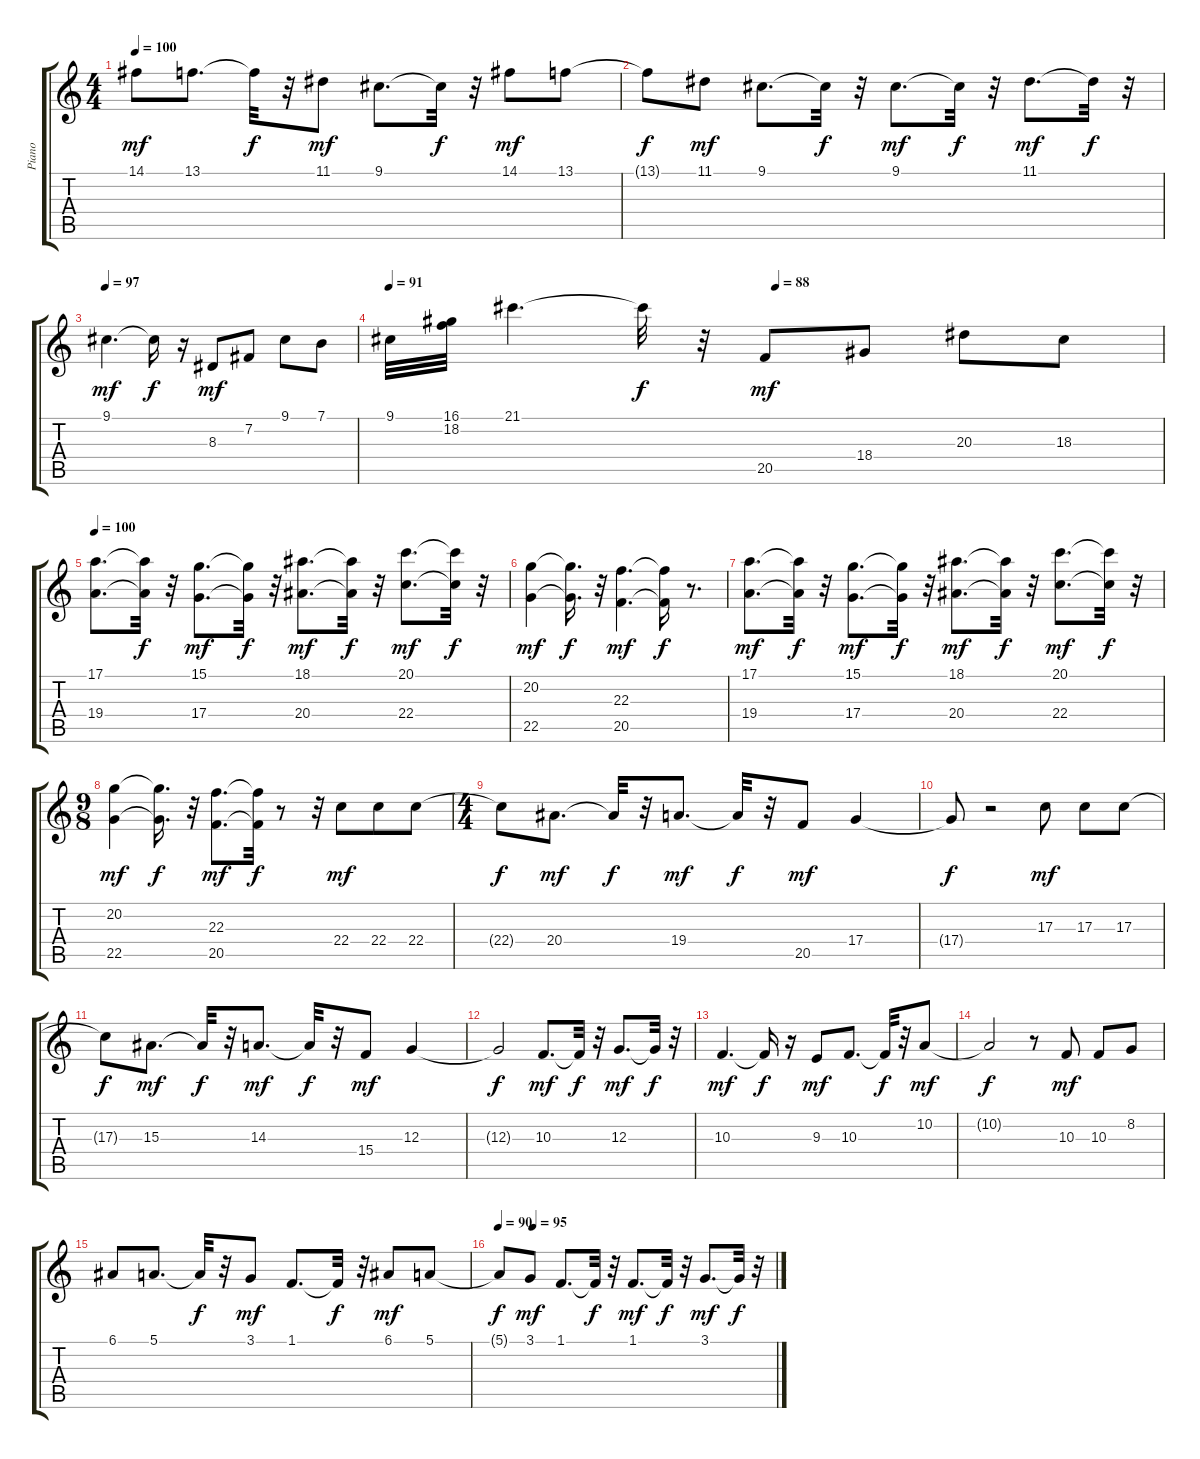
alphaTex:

\track ("Piano" "Piano") {instrument acousticgrandpiano}
\staff {score tabs}
\tuning (E4 B3 G3 D3 A2 E2) {hide}
\ts (4 4)
\tempo 100
\clef g2
\ks c
14.1.8{dy mf} 13.1.8{d} 13.1{t}.32{dy f} r.32 11.1.8{dy mf} 9.1.8{d} 9.1{t}.32{dy f} r.32 14.1.8{dy mf} 13.1.8 |
13.1{t}.8{dy f} 11.1.8{dy mf} 9.1.8{d} 9.1{t}.32{dy f} r.32 9.1.8{d dy mf} 9.1{t}.32{dy f} r.32 11.1.8{d dy mf} 11.1{t}.32{dy f} r.32 |
\tempo 97
9.1.4{d dy mf} 9.1{t}.16{dy f} r.16 8.3.8{dy mf} 7.2.8 9.1.8 7.1.8 |
\tempo 91
\tempo (88 0.5)
9.1.32 (16.1 18.2).32 21.1.4{d} 21.1{t}.32{dy f} r.32 20.5.8{dy mf} 18.4.8 20.3.8 18.3.8 |
\tempo 100
(17.1 19.4).8{d} (17.1{t} 19.4{t}).32{dy f} r.32 (15.1 17.4).8{d dy mf} (15.1{t} 17.4{t}).32{dy f} r.32 (18.1 20.4).8{d dy mf} (18.1{t} 20.4{t}).32{dy f} r.32 (20.1 22.4).8{d dy mf} (20.1{t} 22.4{t}).32{dy f} r.32 |
(20.2 22.5).4{dy mf} (20.2{t} 22.5{t}).16{d dy f} r.32 (22.3 20.5).4{d dy mf} (22.3{t} 20.5{t}).16{dy f} r.8{d} |
(17.1 19.4).8{d dy mf} (17.1{t} 19.4{t}).32{dy f} r.32 (15.1 17.4).8{d dy mf} (15.1{t} 17.4{t}).32{dy f} r.32 (18.1 20.4).8{d dy mf} (18.1{t} 20.4{t}).32{dy f} r.32 (20.1 22.4).8{d dy mf} (20.1{t} 22.4{t}).32{dy f} r.32 |
\ts (9 8)
(20.2 22.5).4{dy mf} (20.2{t} 22.5{t}).16{d dy f} r.32 (22.3 20.5).8{d dy mf} (22.3{t} 20.5{t}).32{dy f} r.8 r.32 22.4.8{dy mf} 22.4.8 22.4.8 |
\ts (4 4)
22.4{t}.8{dy f} 20.4.8{d dy mf} 20.4{t}.32{dy f} r.32 19.4.8{d dy mf} 19.4{t}.32{dy f} r.32 20.5.8{dy mf} 17.4.4 |
17.4{t}.8{dy f} r.2 17.3.8{dy mf} 17.3.8 17.3.8 |
17.3{t}.8{dy f} 15.3.8{d dy mf} 15.3{t}.32{dy f} r.32 14.3.8{d dy mf} 14.3{t}.32{dy f} r.32 15.4.8{dy mf} 12.3.4 |
12.3{t}.2{dy f} 10.3.8{d dy mf} 10.3{t}.32{dy f} r.32 12.3.8{d dy mf} 12.3{t}.32{dy f} r.32 |
10.3.4{d dy mf} 10.3{t}.16{dy f} r.16 9.3.8{dy mf} 10.3.8{d} 10.3{t}.32{dy f} r.32 10.2.8{dy mf} |
10.2{t}.2{dy f} r.8 10.3.8{dy mf} 10.3.8 8.2.8 |
6.1.8 5.1.8{d} 5.1{t}.32{dy f} r.32 3.1.8{dy mf} 1.1.8{d} 1.1{t}.32{dy f} r.32 6.1.8{dy mf} 5.1.8 |
\tempo 90
\tempo (95 0.125)
5.1{t}.8{dy f} 3.1.8{dy mf} 1.1.8{d} 1.1{t}.32{dy f} r.32 1.1.8{d dy mf} 1.1{t}.32{dy f} r.32 3.1.8{d dy mf} 3.1{t}.32{dy f} r.32
